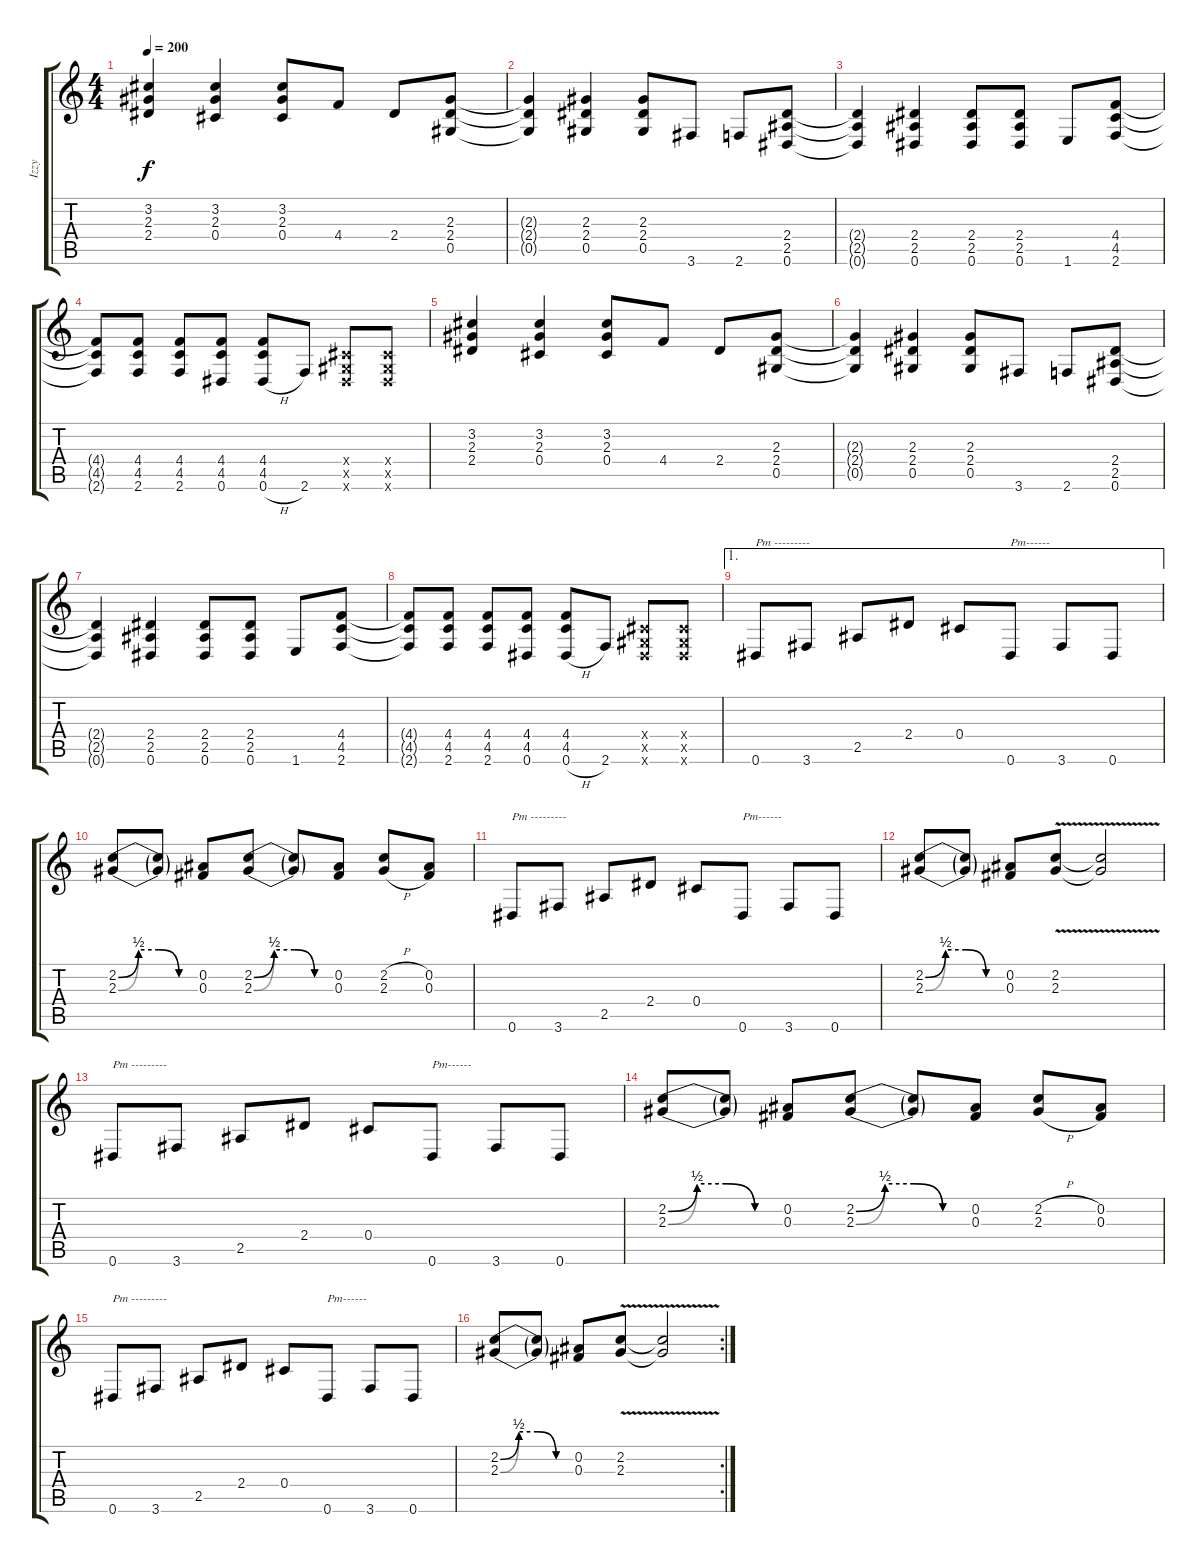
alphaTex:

\track ("Izzy" "Izzy") {instrument distortionguitar}
\staff {score tabs}
\tuning (Eb4 Bb3 Gb3 Db3 Ab2 Eb2) {hide}
\ts (4 4)
\tempo 200
\clef g2
\ks c
(3.2 2.3 2.4).4{dy f} (3.2 2.3 0.4).4 (3.2 2.3 0.4).8 4.4.8 2.4.8 (2.3 2.4 0.5).8 |
(2.3{t} 2.4{t} 0.5{t}).4 (2.3 2.4 0.5).4 (2.3 2.4 0.5).8 3.6.8 2.6.8 (2.4 2.5 0.6).8 |
(2.4{t} 2.5{t} 0.6{t}).4 (2.4 2.5 0.6).4 (2.4 2.5 0.6).8 (2.4 2.5 0.6).8 1.6.8 (4.4 4.5 2.6).8 |
(4.4{t} 4.5{t} 2.6{t}).8 (4.4 4.5 2.6).8 (4.4 4.5 2.6).8 (4.4 4.5 0.6).8 (4.4 4.5 0.6{h}).8 2.6.8 (0.4{x} 0.5{x} 0.6{x}).8 (0.4{x} 0.5{x} 0.6{x}).8 |
(3.2 2.3 2.4).4 (3.2 2.3 0.4).4 (3.2 2.3 0.4).8 4.4.8 2.4.8 (2.3 2.4 0.5).8 |
(2.3{t} 2.4{t} 0.5{t}).4 (2.3 2.4 0.5).4 (2.3 2.4 0.5).8 3.6.8 2.6.8 (2.4 2.5 0.6).8 |
(2.4{t} 2.5{t} 0.6{t}).4 (2.4 2.5 0.6).4 (2.4 2.5 0.6).8 (2.4 2.5 0.6).8 1.6.8 (4.4 4.5 2.6).8 |
(4.4{t} 4.5{t} 2.6{t}).8 (4.4 4.5 2.6).8 (4.4 4.5 2.6).8 (4.4 4.5 0.6).8 (4.4 4.5 0.6{h}).8 2.6.8 (0.4{x} 0.5{x} 0.6{x}).8 (0.4{x} 0.5{x} 0.6{x}).8 |
\ae 1
0.6.8{txt "Pm ---------"} 3.6.8 2.5.8 2.4.8 0.4.8 0.6.8{txt "Pm------"} 3.6.8 0.6.8 |
(2.2{be (custom 0 0 15 2 30 2 45 0 60 0)} 2.3{be (custom 0 0 15 2 30 2 45 0 60 0)}).8 (2.2{t} 2.3{t}).8 (0.2 0.3).8 (2.2{be (custom 0 0 15 2 30 2 45 0 60 0)} 2.3{be (custom 0 0 15 2 30 2 45 0 60 0)}).8 (2.2{t} 2.3{t}).8 (0.2 0.3).8 (2.2{h} 2.3{h}).8 (0.2 0.3).8 |
0.6.8{txt "Pm ---------"} 3.6.8 2.5.8 2.4.8 0.4.8 0.6.8{txt "Pm------"} 3.6.8 0.6.8 |
(2.2{be (custom 0 0 15 2 30 2 45 0 60 0)} 2.3{be (custom 0 0 15 2 30 2 45 0 60 0)}).8 (2.2{t} 2.3{t}).8 (0.2 0.3).8 (2.2{v} 2.3{v}).8 (2.2{t} 2.3{t}).2 |
0.6.8{txt "Pm ---------"} 3.6.8 2.5.8 2.4.8 0.4.8 0.6.8{txt "Pm------"} 3.6.8 0.6.8 |
(2.2{be (custom 0 0 15 2 30 2 45 0 60 0)} 2.3{be (custom 0 0 15 2 30 2 45 0 60 0)}).8 (2.2{t} 2.3{t}).8 (0.2 0.3).8 (2.2{be (custom 0 0 15 2 30 2 45 0 60 0)} 2.3{be (custom 0 0 15 2 30 2 45 0 60 0)}).8 (2.2{t} 2.3{t}).8 (0.2 0.3).8 (2.2{h} 2.3{h}).8 (0.2 0.3).8 |
0.6.8{txt "Pm ---------"} 3.6.8 2.5.8 2.4.8 0.4.8 0.6.8{txt "Pm------"} 3.6.8 0.6.8 |
\rc 2
(2.2{be (custom 0 0 15 2 30 2 45 0 60 0)} 2.3{be (custom 0 0 15 2 30 2 45 0 60 0)}).8 (2.2{t} 2.3{t}).8 (0.2 0.3).8 (2.2{v} 2.3{v}).8 (2.2{t} 2.3{t}).2
